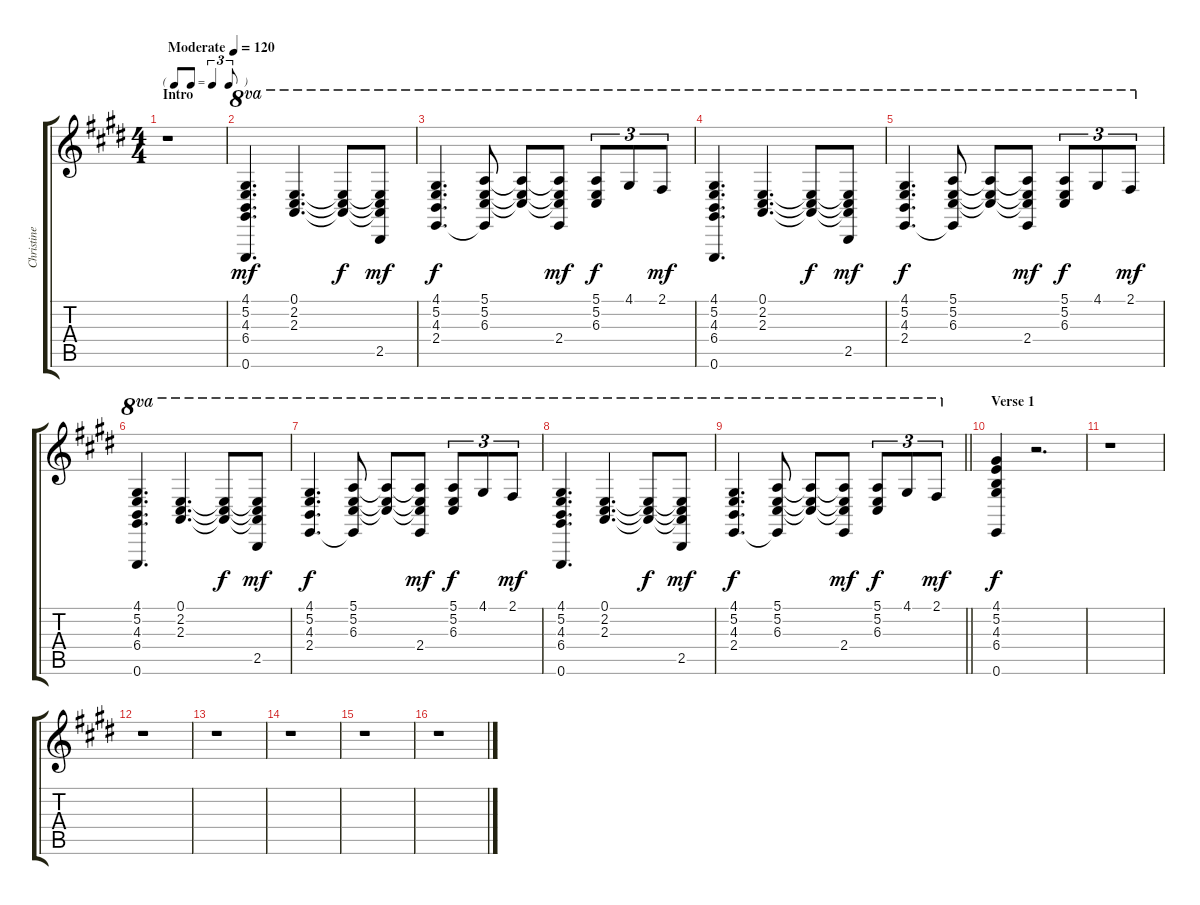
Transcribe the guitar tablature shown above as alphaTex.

\track ("Christine McVie (Honky Tonk Piano)" "Christine ") {instrument honkytonkpiano}
\staff {score tabs}
\tuning (E4 B3 G3 D3 A2 E2) {hide}
\ts (4 4)
\tf triplet8th
\section ("" "Intro")
\tempo (120 "Moderate")
\clef g2
\ks e
r.1{dy mf instrument honkytonkpiano} |
(4.1 5.2 4.3 6.4 0.6).4{d ot 8va} (0.1 2.2 2.3).4{d ot 8va} (0.1{t} 2.2{t} 2.3{t}).8{ot 8va dy f} (0.1{t} 2.2{t} 2.3{t} 2.5).8{ot 8va dy mf} |
(4.1 5.2 4.3 2.4).4{d ot 8va dy f} (5.1 5.2 6.3 2.4{t}).8{ot 8va} (5.1{t} 5.2{t} 6.3{t}).8{ot 8va} (5.1{t} 5.2{t} 6.3{t} 2.4).8{ot 8va dy mf} (5.1 5.2 6.3).8{tu (3 2) ot 8va dy f} 4.1.8{tu (3 2) ot 8va} 2.1.8{tu (3 2) ot 8va dy mf} |
(4.1 5.2 4.3 6.4 0.6).4{d ot 8va} (0.1 2.2 2.3).4{d ot 8va} (0.1{t} 2.2{t} 2.3{t}).8{ot 8va dy f} (0.1{t} 2.2{t} 2.3{t} 2.5).8{ot 8va dy mf} |
(4.1 5.2 4.3 2.4).4{d ot 8va dy f} (5.1 5.2 6.3 2.4{t}).8{ot 8va} (5.1{t} 5.2{t} 6.3{t}).8{ot 8va} (5.1{t} 5.2{t} 6.3{t} 2.4).8{ot 8va dy mf} (5.1 5.2 6.3).8{tu (3 2) ot 8va dy f} 4.1.8{tu (3 2) ot 8va} 2.1.8{tu (3 2) ot 8va dy mf} |
(4.1 5.2 4.3 6.4 0.6).4{d ot 8va} (0.1 2.2 2.3).4{d ot 8va} (0.1{t} 2.2{t} 2.3{t}).8{ot 8va dy f} (0.1{t} 2.2{t} 2.3{t} 2.5).8{ot 8va dy mf} |
(4.1 5.2 4.3 2.4).4{d ot 8va dy f} (5.1 5.2 6.3 2.4{t}).8{ot 8va} (5.1{t} 5.2{t} 6.3{t}).8{ot 8va} (5.1{t} 5.2{t} 6.3{t} 2.4).8{ot 8va dy mf} (5.1 5.2 6.3).8{tu (3 2) ot 8va dy f} 4.1.8{tu (3 2) ot 8va} 2.1.8{tu (3 2) ot 8va dy mf} |
(4.1 5.2 4.3 6.4 0.6).4{d ot 8va} (0.1 2.2 2.3).4{d ot 8va} (0.1{t} 2.2{t} 2.3{t}).8{ot 8va dy f} (0.1{t} 2.2{t} 2.3{t} 2.5).8{ot 8va dy mf} |
\barLineRight lightlight
(4.1 5.2 4.3 2.4).4{d ot 8va dy f} (5.1 5.2 6.3 2.4{t}).8{ot 8va} (5.1{t} 5.2{t} 6.3{t}).8{ot 8va} (5.1{t} 5.2{t} 6.3{t} 2.4).8{ot 8va dy mf} (5.1 5.2 6.3).8{tu (3 2) ot 8va dy f} 4.1.8{tu (3 2) ot 8va} 2.1.8{tu (3 2) ot 8va dy mf} |
\section ("" "Verse 1")
(4.1 5.2 4.3 6.4 0.6).4{dy f} r.2{d} |
r.1 |
r.1 |
r.1 |
r.1 |
r.1 |
r.1
